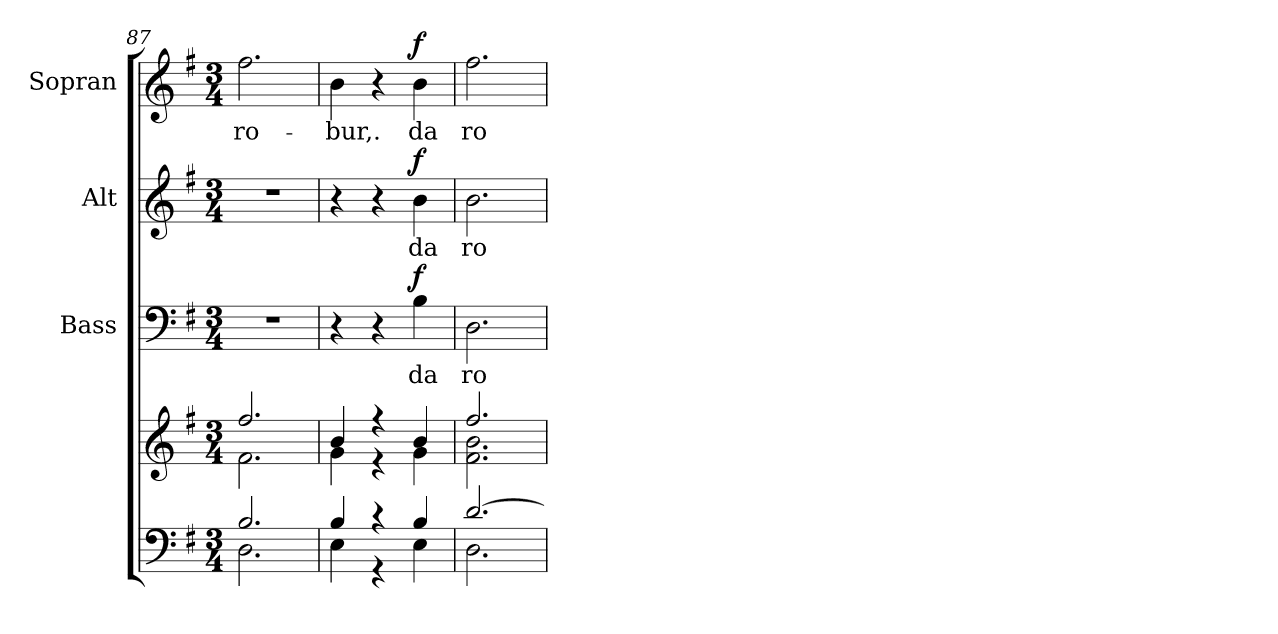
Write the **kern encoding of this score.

**kern	**kern	**kern	**text	**dynam	**kern	**text	**dynam	**kern	**text	**dynam
*part4	*part4	*part3	*part3	*part3	*part2	*part2	*part2	*part1	*part1	*part1
*staff5	*staff4	*staff3	*staff3	*staff3	*staff2	*staff2	*staff2	*staff1	*staff1	*staff1
*	*	*I"Bass	*	*	*I"Alt	*	*	*I"Sopran	*	*
*	*	*I'B.	*	*	*I'A.	*	*	*I'S.	*	*
*clefF4	*clefG2	*clefF4	*	*	*clefG2	*	*	*clefG2	*	*
*k[f#]	*k[f#]	*k[f#]	*	*	*k[f#]	*	*	*k[f#]	*	*
*G:	*G:	*G:	*	*	*G:	*	*	*G:	*	*
*M3/4	*M3/4	*M3/4	*	*	*M3/4	*	*	*M3/4	*	*
=87	=87	=87	=87	=87	=87	=87	=87	=87	=87	=87
*^	*^	*	*	*	*	*	*	*	*	*
!	!	!	!	!	!	!	!	!	!	!	!LO:LY:b	!
2.B/	2.D\	2.ff#/	2.f#\	2.r	.	.	2.r	.	.	2.ff#\	ro-	.
=88	=88	=88	=88	=88	=88	=88	=88	=88	=88	=88	=88	=88
!	!	!	!	!	!	!	!	!	!	!	!LO:LY:b	!
4B/	4E\	4b/	4g\	4r	.	.	4r	.	.	4b\	-bur,.	.
4r	4r	4r	4r	4r	.	.	4r	.	.	4r	.	.
!	!	!	!	!	!LO:LY:b	!LO:DY:a	!	!LO:LY:b	!LO:DY:a	!	!LO:LY:b	!LO:DY:a
4B/	4E\	4b/	4g\	4B\	da	f	4b\	da	f	4b\	da	f
=89	=89	=89	=89	=89	=89	=89	=89	=89	=89	=89	=89	=89
!	!	!	!	!	!LO:LY:b	!	!	!LO:LY:b	!	!	!LO:LY:b	!
[>2.d/	2.D\	2.ff#/	2.f#\ 2.b\	2.D\	ro-	.	2.b\	ro-	.	2.ff#\	ro-	.
*v	*v	*	*	*	*	*	*	*	*	*	*	*
*	*v	*v	*	*	*	*	*	*	*	*	*
=	=	=	=	=	=	=	=	=	=	=
*-	*-	*-	*-	*-	*-	*-	*-	*-	*-	*-
